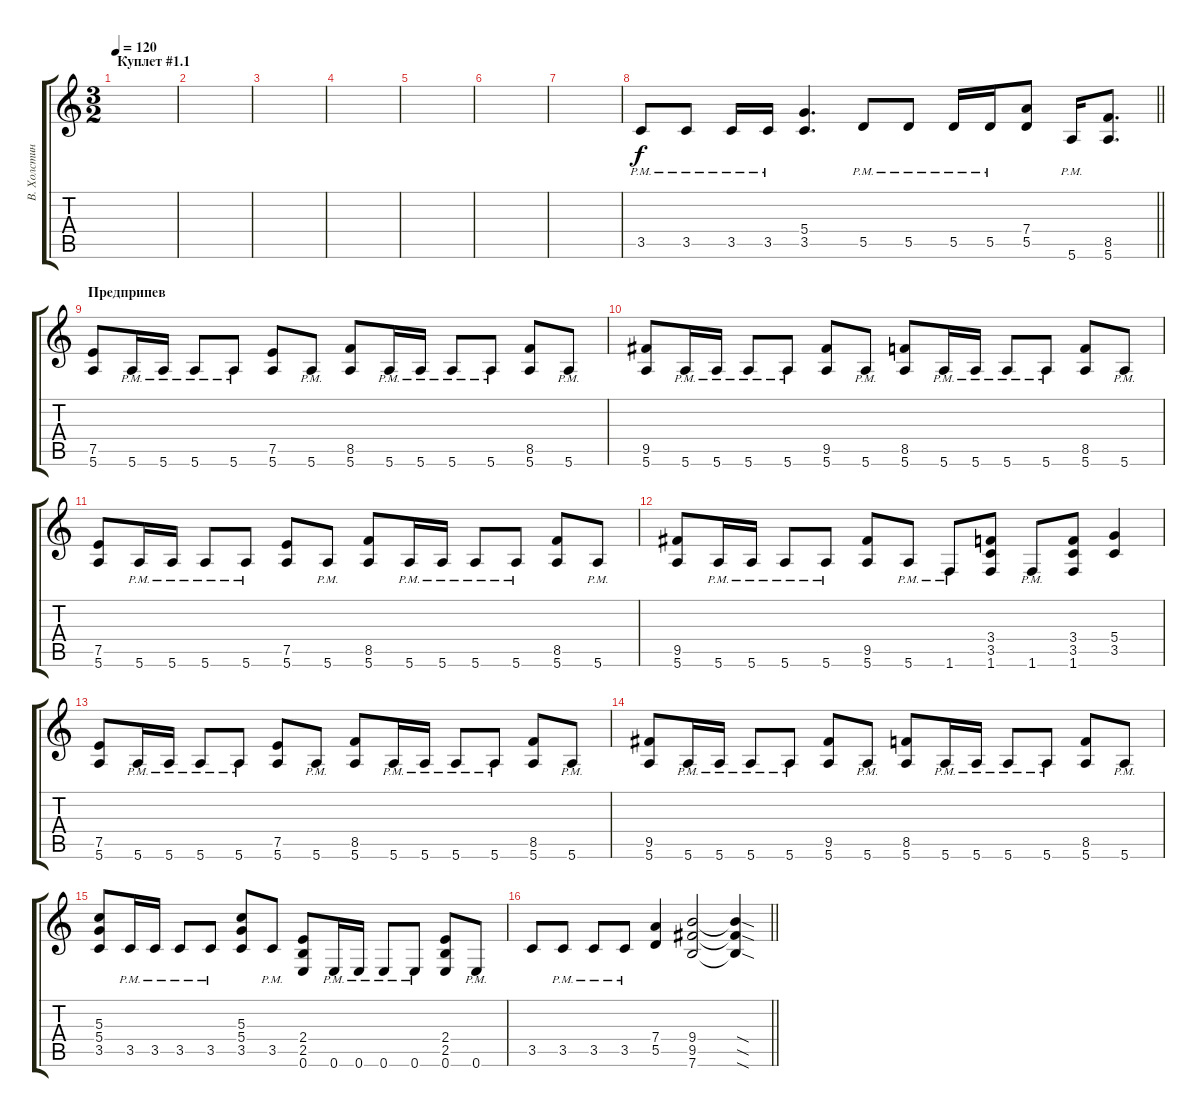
\track ("В. Холстинин" "В. Холстин") {instrument distortionguitar}
\staff {score tabs}
\tuning (E4 B3 G3 D3 A2 E2) {hide}
\ts (3 2)
\section ("" "Куплет #1.1")
\tempo 120
\clef g2
\ks c
|
|
|
|
|
|
|
\barLineRight lightlight
3.5{pm}.8 3.5{pm}.8 3.5{pm}.16 3.5{pm}.16 (5.4 3.5).4{d} 5.5{pm}.8 5.5{pm}.8 5.5{pm}.16 5.5{pm}.16 (7.4 5.5).8 5.6{pm}.16 (8.5 5.6).8{d} |
\section ("" "Предприпев")
(7.5 5.6).8 5.6{pm}.16 5.6{pm}.16 5.6{pm}.8 5.6{pm}.8 (7.5 5.6).8 5.6{pm}.8 (8.5 5.6).8 5.6{pm}.16 5.6{pm}.16 5.6{pm}.8 5.6{pm}.8 (8.5 5.6).8 5.6{pm}.8 |
(9.5 5.6).8 5.6{pm}.16 5.6{pm}.16 5.6{pm}.8 5.6{pm}.8 (9.5 5.6).8 5.6{pm}.8 (8.5 5.6).8 5.6{pm}.16 5.6{pm}.16 5.6{pm}.8 5.6{pm}.8 (8.5 5.6).8 5.6{pm}.8 |
(7.5 5.6).8 5.6{pm}.16 5.6{pm}.16 5.6{pm}.8 5.6{pm}.8 (7.5 5.6).8 5.6{pm}.8 (8.5 5.6).8 5.6{pm}.16 5.6{pm}.16 5.6{pm}.8 5.6{pm}.8 (8.5 5.6).8 5.6{pm}.8 |
(9.5 5.6).8 5.6{pm}.16 5.6{pm}.16 5.6{pm}.8 5.6{pm}.8 (9.5 5.6).8 5.6{pm}.8 1.6{pm}.8 (3.4 3.5 1.6).8 1.6{pm}.8 (3.4 3.5 1.6).8 (5.4 3.5).4 |
(7.5 5.6).8 5.6{pm}.16 5.6{pm}.16 5.6{pm}.8 5.6{pm}.8 (7.5 5.6).8 5.6{pm}.8 (8.5 5.6).8 5.6{pm}.16 5.6{pm}.16 5.6{pm}.8 5.6{pm}.8 (8.5 5.6).8 5.6{pm}.8 |
(9.5 5.6).8 5.6{pm}.16 5.6{pm}.16 5.6{pm}.8 5.6{pm}.8 (9.5 5.6).8 5.6{pm}.8 (8.5 5.6).8 5.6{pm}.16 5.6{pm}.16 5.6{pm}.8 5.6{pm}.8 (8.5 5.6).8 5.6{pm}.8 |
(5.3 5.4 3.5).8 3.5{pm}.16 3.5{pm}.16 3.5{pm}.8 3.5{pm}.8 (5.3 5.4 3.5).8 3.5{pm}.8 (2.4 2.5 0.6).8 0.6{pm}.16 0.6{pm}.16 0.6{pm}.8 0.6{pm}.8 (2.4 2.5 0.6).8 0.6{pm}.8 |
\barLineRight lightlight
3.5.8 3.5{pm}.8 3.5{pm}.8 3.5{pm}.8 (7.4 5.5).4 (9.4 9.5 7.6).2 (9.4{sod t} 9.5{sod t} 7.6{sod t}).4
